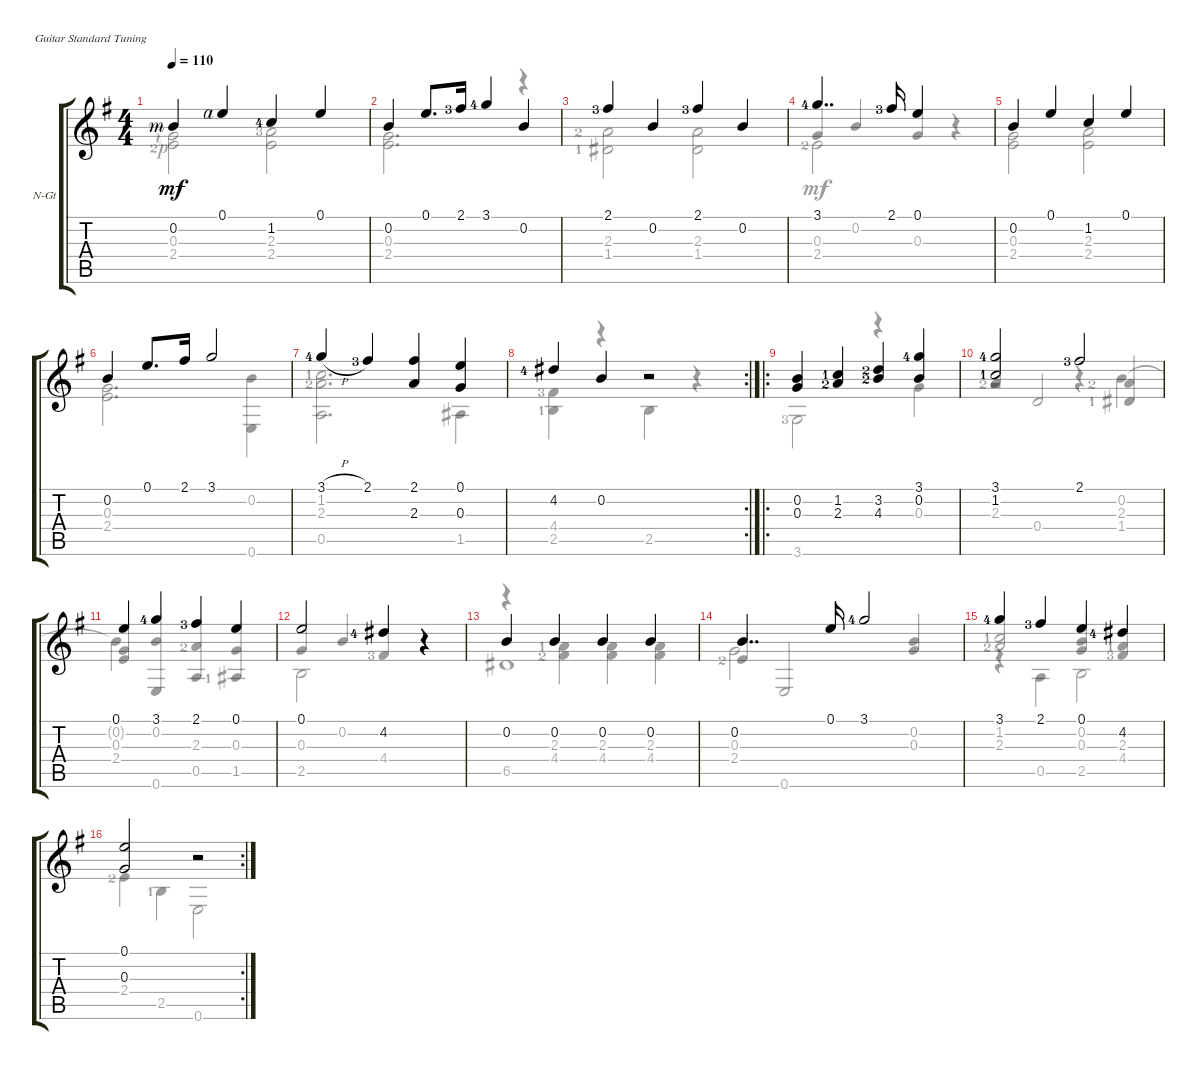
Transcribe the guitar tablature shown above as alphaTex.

\defaultSystemsLayout 4
\bracketExtendMode groupsimilarinstruments
\firstSystemTrackNameOrientation horizontal
\otherSystemsTrackNameOrientation horizontal
\track ("Nylon Guitar" "N-Gt") {instrument acousticguitarnylon}
\staff {score tabs}
\tuning (E4 B3 G3 D3 A2 E2)
\voice
\ts (4 4)
\tempo 110
\clef g2
\ks eminor
0.2{rf 3}.4{dy mf instrument acousticguitarnylon} 0.1{rf 4}.4 1.2{lf 5}.4 0.1.4 |
0.2.4 0.1.8{d} 2.1{lf 4}.16 3.1{lf 5}.4 0.2.4 |
2.1{lf 4}.4 0.2.4 2.1{lf 4}.4 0.2.4 |
3.1{lf 5}.4{dd} 2.1{lf 4}.16 0.1.4 |
0.2.4 0.1.4 1.2.4 0.1.4 |
0.2.4 0.1.8{d} 2.1.16 3.1.2 |
3.1{h lf 5}.4 2.1{lf 4}.4 (2.1 2.3).4 (0.3 0.1).4 |
\rc 2
4.2{lf 5}.4 0.2.4 r.2 |
\ro
(0.2 0.3).4 (1.2{lf 2} 2.3{lf 3}).4 (4.3{lf 3} 3.2{lf 3}).4 (3.1{lf 5} 0.2).4 |
(3.1{lf 5} 1.2{lf 2}).2 2.1{lf 4}.2 |
0.1.4 3.1{lf 5}.4 2.1{lf 4}.4 0.1.4 |
0.1.2 4.2{lf 5}.4 r.4 |
0.2.4 0.2.4 0.2.4 0.2.4 |
0.2.4{dd} 0.1.16 3.1{lf 5}.2 |
3.1{lf 5}.4 2.1{lf 4}.4 0.1.4 4.2{lf 5}.4 |
\rc 2
(0.1 0.3).2 r.2
\voice
\clef g2
\ottava regular
\simile none
\ks eminor
(0.3{rf 2} 2.4{lf 3 rf 1}).2{dy mf} (2.4 2.3{lf 4}).2 |
(0.3 2.4).2{d} r.4 |
(2.3{lf 3} 1.4{lf 2}).2 (2.3 1.4).2 |
0.3.4{beam invert} 0.2.4{beam invert} 0.3.4{beam invert} r.4 |
(0.3 2.4).2 (2.4 2.3).2 |
(0.3 2.4).2{d} (0.6 0.2).4 |
(1.2{lf 2} 2.3{lf 3} 0.5).2{d} 1.5.4 |
(2.5{lf 2} 4.4{lf 4}).4 r.4 2.5.4 r.4 |
3.6{lf 4}.2 r.4 0.3.4 |
2.3{lf 3}.4{beam invert} 0.4.2{beam invert} (2.3{lf 3} 1.4{lf 2}).4{beam invert} |
(0.3 2.4).4{beam invert} (0.2 0.6).4{beam invert} (0.5 2.3{lf 3}).4{beam invert} (1.5{lf 2} 0.3).4{beam invert} |
0.3.4{beam invert} 0.2.4{beam invert} 4.4{lf 4}.4{beam invert} r.4 |
r.4 (4.4{lf 3} 2.3{lf 2}).4 (2.3 4.4).4 (4.4 2.3).4 |
2.4{lf 3}.4{beam invert} 0.6.2{beam invert} (0.2 0.3).4{beam invert} |
(2.3{lf 3} 1.2{lf 2}).2{beam invert} (0.2 0.3).4{beam invert} (2.3{lf 2} 4.4{lf 4}).4{beam invert} |
2.4{lf 3}.4 2.5{lf 2}.4 0.6.2
\voice
\clef g2
\ottava regular
\simile none
\ks eminor
|
|
|
2.4{lf 3}.2 |
|
|
|
|
|
r.2 r.4 0.2.4 |
0.2{t}.4 |
2.5.2 |
6.5.1 |
0.3.2 |
r.4 0.5.4 2.5.2 |
